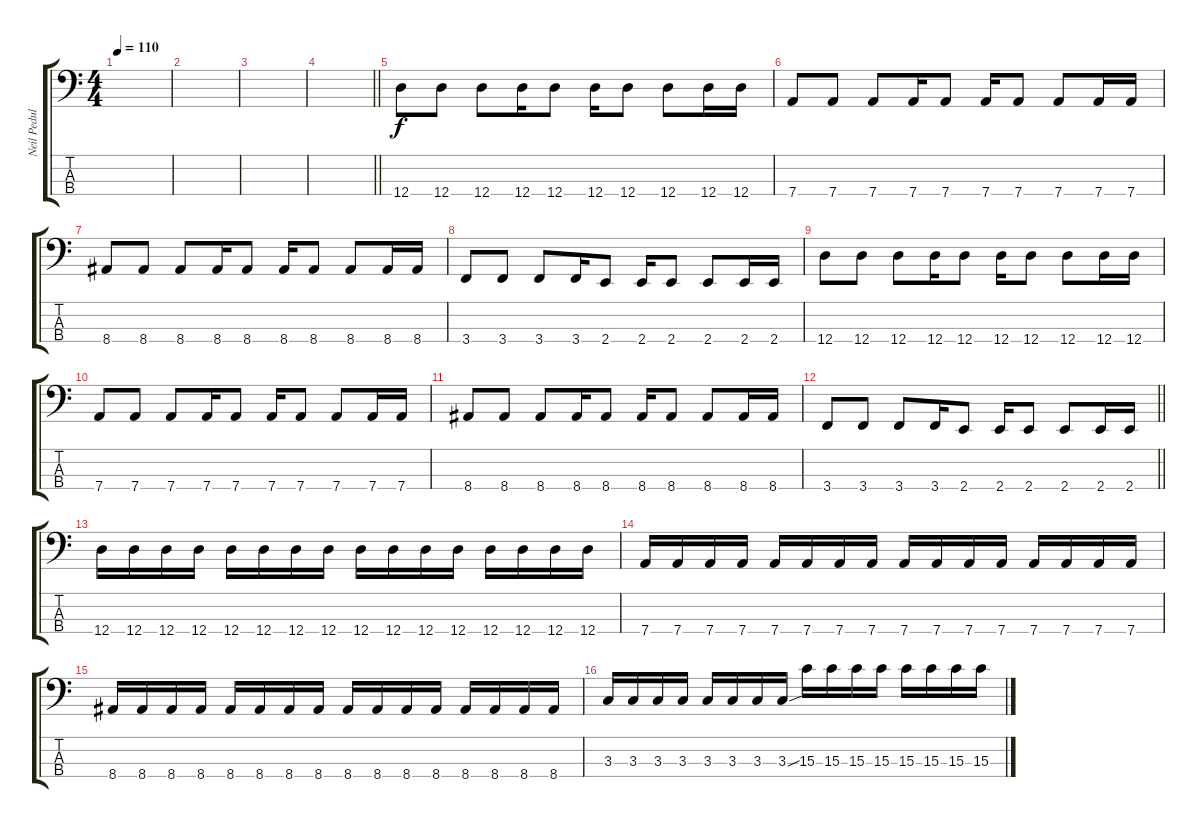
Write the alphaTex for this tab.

\track ("Neil Pedulla Bass" "Neil Pedul") {instrument electricbassfinger}
\staff {score tabs}
\tuning (G2 D2 A1 D1) {hide}
\ts (4 4)
\tempo 110
\clef f4
\ks c
|
|
|
\barLineRight lightlight
|
12.4.8 12.4.8 12.4.8 12.4.16 12.4.8 12.4.16 12.4.8 12.4.8 12.4.16 12.4.16 |
7.4.8 7.4.8 7.4.8 7.4.16 7.4.8 7.4.16 7.4.8 7.4.8 7.4.16 7.4.16 |
8.4.8 8.4.8 8.4.8 8.4.16 8.4.8 8.4.16 8.4.8 8.4.8 8.4.16 8.4.16 |
3.4.8 3.4.8 3.4.8 3.4.16 2.4.8 2.4.16 2.4.8 2.4.8 2.4.16 2.4.16 |
12.4.8 12.4.8 12.4.8 12.4.16 12.4.8 12.4.16 12.4.8 12.4.8 12.4.16 12.4.16 |
7.4.8 7.4.8 7.4.8 7.4.16 7.4.8 7.4.16 7.4.8 7.4.8 7.4.16 7.4.16 |
8.4.8 8.4.8 8.4.8 8.4.16 8.4.8 8.4.16 8.4.8 8.4.8 8.4.16 8.4.16 |
\barLineRight lightlight
3.4.8 3.4.8 3.4.8 3.4.16 2.4.8 2.4.16 2.4.8 2.4.8 2.4.16 2.4.16 |
12.4.16 12.4.16 12.4.16 12.4.16 12.4.16 12.4.16 12.4.16 12.4.16 12.4.16 12.4.16 12.4.16 12.4.16 12.4.16 12.4.16 12.4.16 12.4.16 |
7.4.16 7.4.16 7.4.16 7.4.16 7.4.16 7.4.16 7.4.16 7.4.16 7.4.16 7.4.16 7.4.16 7.4.16 7.4.16 7.4.16 7.4.16 7.4.16 |
8.4.16 8.4.16 8.4.16 8.4.16 8.4.16 8.4.16 8.4.16 8.4.16 8.4.16 8.4.16 8.4.16 8.4.16 8.4.16 8.4.16 8.4.16 8.4.16 |
3.3.16 3.3.16 3.3.16 3.3.16 3.3.16 3.3.16 3.3.16 3.3{sou}.16 15.3.16 15.3.16 15.3.16 15.3.16 15.3.16 15.3.16 15.3.16 15.3.16
